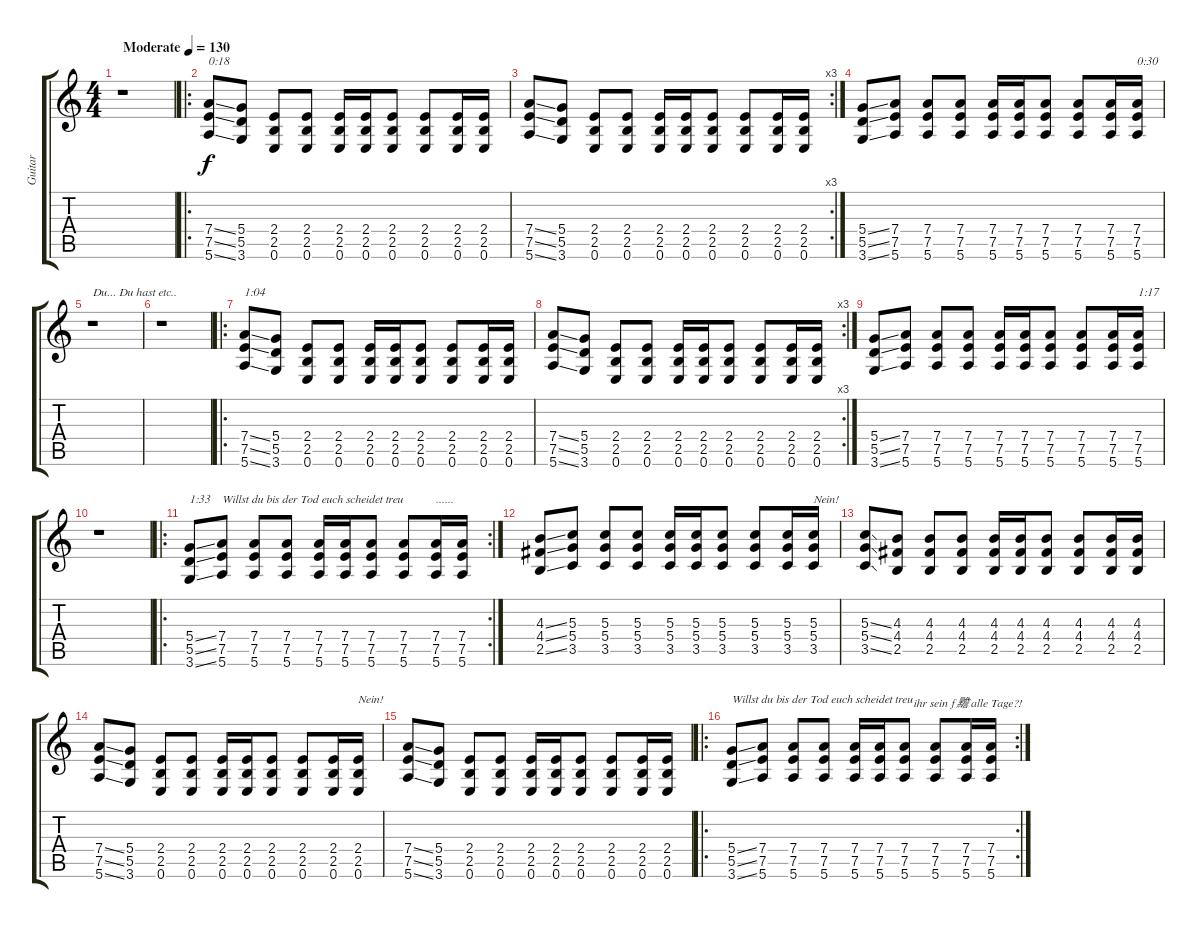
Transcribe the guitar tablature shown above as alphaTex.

\track ("Guitar" "Guitar") {instrument distortionguitar}
\staff {score tabs}
\tuning (E4 B3 G3 D3 A2 E2) {hide}
\ts (4 4)
\tempo (130 "Moderate")
\clef g2
\ks c
r.1{dy f instrument distortionguitar} |
\ro
(7.4{ss} 7.5{ss} 5.6{ss}).8{txt "0:18"} (5.4 5.5 3.6).8 (2.4 2.5 0.6).8 (2.4 2.5 0.6).8 (2.4 2.5 0.6).16 (2.4 2.5 0.6).16{txt ""} (2.4 2.5 0.6).8 (2.4 2.5 0.6).8 (2.4 2.5 0.6).16 (2.4 2.5 0.6).16 |
\rc 3
(7.4{ss} 7.5{ss} 5.6{ss}).8 (5.4 5.5 3.6).8 (2.4 2.5 0.6).8 (2.4 2.5 0.6).8 (2.4 2.5 0.6).16 (2.4 2.5 0.6).16 (2.4 2.5 0.6).8 (2.4 2.5 0.6).8 (2.4 2.5 0.6).16 (2.4 2.5 0.6).16 |
(5.4{ss} 5.5{ss} 3.6{ss}).8 (7.4 7.5 5.6).8 (7.4 7.5 5.6).8 (7.4 7.5 5.6).8 (7.4 7.5 5.6).16 (7.4 7.5 5.6).16 (7.4 7.5 5.6).8 (7.4 7.5 5.6).8 (7.4 7.5 5.6).16 (7.4 7.5 5.6).16{txt "0:30"} |
r.1{txt "Du... Du hast etc.."} |
r.1 |
\ro
(7.4{ss} 7.5{ss} 5.6{ss}).8{txt "1:04"} (5.4 5.5 3.6).8 (2.4 2.5 0.6).8 (2.4 2.5 0.6).8 (2.4 2.5 0.6).16 (2.4 2.5 0.6).16 (2.4 2.5 0.6).8 (2.4 2.5 0.6).8 (2.4 2.5 0.6).16 (2.4 2.5 0.6).16 |
\rc 3
(7.4{ss} 7.5{ss} 5.6{ss}).8 (5.4 5.5 3.6).8 (2.4 2.5 0.6).8 (2.4 2.5 0.6).8 (2.4 2.5 0.6).16 (2.4 2.5 0.6).16 (2.4 2.5 0.6).8 (2.4 2.5 0.6).8 (2.4 2.5 0.6).16 (2.4 2.5 0.6).16 |
(5.4{ss} 5.5{ss} 3.6{ss}).8 (7.4 7.5 5.6).8 (7.4 7.5 5.6).8 (7.4 7.5 5.6).8 (7.4 7.5 5.6).16 (7.4 7.5 5.6).16 (7.4 7.5 5.6).8 (7.4 7.5 5.6).8 (7.4 7.5 5.6).16 (7.4 7.5 5.6).16{txt "1:17"} |
r.1 |
\ro
\rc 2
(5.4{ss} 5.5{ss} 3.6{ss}).8{txt "1:33"} (7.4 7.5 5.6).8{txt "Willst du bis der Tod euch scheidet treu"} (7.4 7.5 5.6).8 (7.4 7.5 5.6).8 (7.4 7.5 5.6).16 (7.4 7.5 5.6).16 (7.4 7.5 5.6).8 (7.4 7.5 5.6).8 (7.4 7.5 5.6).16{txt "......"} (7.4 7.5 5.6).16 |
(4.3{ss} 4.4{ss} 2.5{ss}).8 (5.3 5.4 3.5).8 (5.3 5.4 3.5).8 (5.3 5.4 3.5).8 (5.3 5.4 3.5).16 (5.3 5.4 3.5).16 (5.3 5.4 3.5).8 (5.3 5.4 3.5).8 (5.3 5.4 3.5).16 (5.3 5.4 3.5).16{txt "Nein!"} |
(5.3{ss} 5.4{ss} 3.5{ss}).8 (4.3 4.4 2.5).8 (4.3 4.4 2.5).8 (4.3 4.4 2.5).8 (4.3 4.4 2.5).16 (4.3 4.4 2.5).16 (4.3 4.4 2.5).8 (4.3 4.4 2.5).8 (4.3 4.4 2.5).16 (4.3 4.4 2.5).16 |
(7.4{ss} 7.5{ss} 5.6{ss}).8 (5.4 5.5 3.6).8 (2.4 2.5 0.6).8 (2.4 2.5 0.6).8 (2.4 2.5 0.6).16 (2.4 2.5 0.6).16 (2.4 2.5 0.6).8 (2.4 2.5 0.6).8 (2.4 2.5 0.6).16 (2.4 2.5 0.6).16{txt "Nein!"} |
(7.4{ss} 7.5{ss} 5.6{ss}).8 (5.4 5.5 3.6).8 (2.4 2.5 0.6).8 (2.4 2.5 0.6).8 (2.4 2.5 0.6).16 (2.4 2.5 0.6).16 (2.4 2.5 0.6).8 (2.4 2.5 0.6).8 (2.4 2.5 0.6).16 (2.4 2.5 0.6).16 |
\ro
\rc 2
(5.4{ss} 5.5{ss} 3.6{ss}).8{txt "Willst du bis der Tod euch scheidet treu"} (7.4 7.5 5.6).8 (7.4 7.5 5.6).8 (7.4 7.5 5.6).8 (7.4 7.5 5.6).16 (7.4 7.5 5.6).16 (7.4 7.5 5.6).8{txt "   ihr sein f黵 alle Tage?!"} (7.4 7.5 5.6).8 (7.4 7.5 5.6).16 (7.4 7.5 5.6).16
